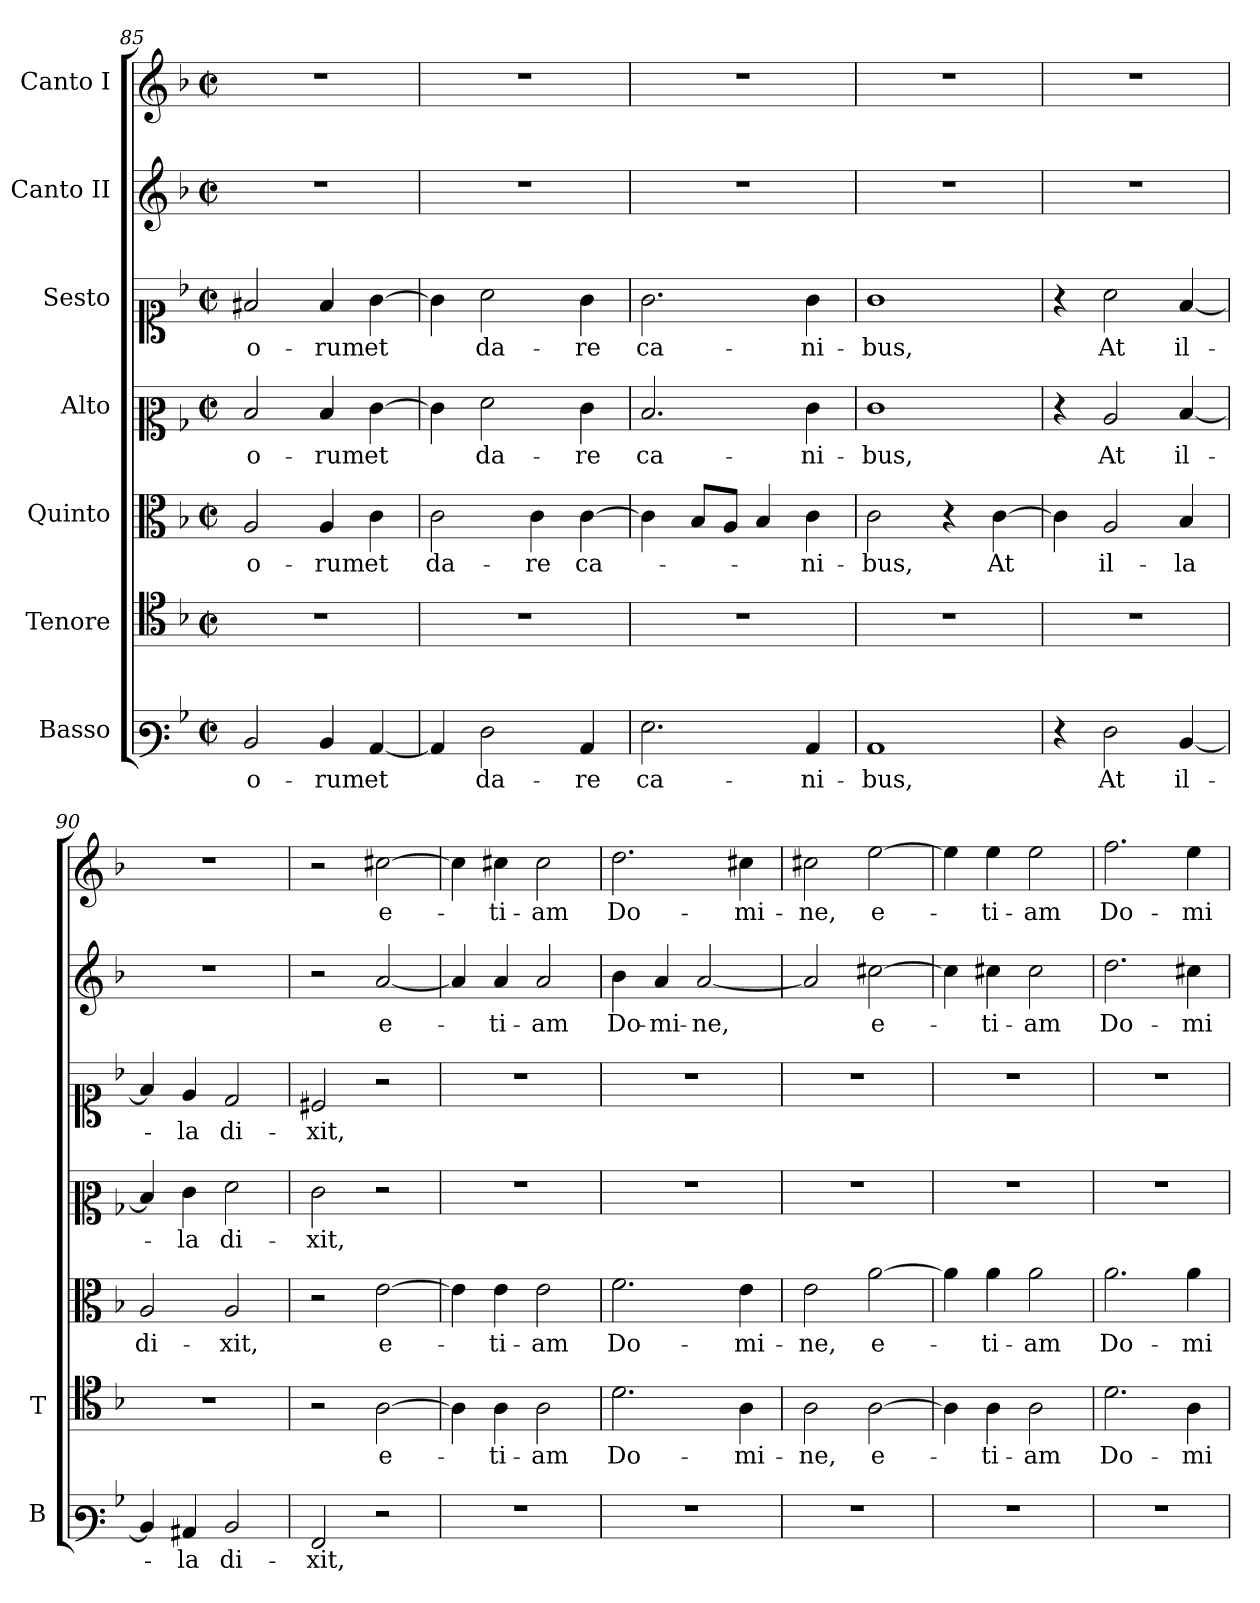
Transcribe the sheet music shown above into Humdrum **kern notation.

**kern	**text	**kern	**text	**kern	**text	**kern	**text	**kern	**text	**kern	**text	**kern	**text
*part7	*part7	*part6	*part6	*part5	*part5	*part4	*part4	*part3	*part3	*part2	*part2	*part1	*part1
*staff7	*staff7	*staff6	*staff6	*staff5	*staff5	*staff4	*staff4	*staff3	*staff3	*staff2	*staff2	*staff1	*staff1
*I"Basso	*	*I"Tenore	*	*I"Quinto	*	*I"Alto	*	*I"Sesto	*	*I"Canto II	*	*I"Canto I	*
*I'B	*	*I'T	*	*	*	*	*	*	*	*	*	*	*
*clefF3	*	*clefC4	*	*clefC3	*	*clefC2	*	*clefC1	*	*clefG2	*	*clefG2	*
*k[b-]	*	*k[b-]	*	*k[b-]	*	*k[b-]	*	*k[b-]	*	*k[b-]	*	*k[b-]	*
*F:	*	*F:	*	*F:	*	*F:	*	*F:	*	*F:	*	*F:	*
*M2/2	*	*M2/2	*	*M2/2	*	*M2/2	*	*M2/2	*	*M2/2	*	*M2/2	*
*met(c|)	*	*met(c|)	*	*met(c|)	*	*met(c|)	*	*met(c|)	*	*met(c|)	*	*met(c|)	*
=85	=85	=85	=85	=85	=85	=85	=85	=85	=85	=85	=85	=85	=85
!	!LO:LY:b	!	!	!	!LO:LY:b	!	!LO:LY:b	!	!LO:LY:b	!	!	!	!
2D/	-o-	1r	.	2A/	-o-	2d/	-o-	2f#X/	-o-	1r	.	1r	.
!	!LO:LY:b	!	!	!	!LO:LY:b	!	!LO:LY:b	!	!LO:LY:b	!	!	!	!
4D/	-rum	.	.	4A/	-rum	4d/	-rum	4f#/	-rum	.	.	.	.
!	!LO:LY:b	!	!	!	!LO:LY:b	!	!LO:LY:b	!	!LO:LY:b	!	!	!	!
[<4C/	et	.	.	4c\	et	[>4e\	et	[>4g\	et	.	.	.	.
!!LO:LB:g=z
=86	=86	=86	=86	=86	=86	=86	=86	=86	=86	=86	=86	=86	=86
!	!	!	!	!	!LO:LY:b	!	!	!	!	!	!	!	!
4C/]	.	1r	.	2c\	da-	4e\]	.	4g\]	.	1r	.	1r	.
!	!LO:LY:b	!	!	!	!	!	!LO:LY:b	!	!LO:LY:b	!	!	!	!
2F\	da-	.	.	.	.	2f\	da-	2a\	da-	.	.	.	.
!	!	!	!	!	!LO:LY:b	!	!	!	!	!	!	!	!
.	.	.	.	4c\	-re	.	.	.	.	.	.	.	.
!	!LO:LY:b	!	!	!	!LO:LY:b	!	!LO:LY:b	!	!LO:LY:b	!	!	!	!
4C/	-re	.	.	[>4c\	ca-	4e\	-re	4g\	-re	.	.	.	.
=87	=87	=87	=87	=87	=87	=87	=87	=87	=87	=87	=87	=87	=87
!	!LO:LY:b	!	!	!	!	!	!LO:LY:b	!	!LO:LY:b	!	!	!	!
2.G\	ca-	1r	.	4c\]	.	2.d/	ca-	2.g\	ca-	1r	.	1r	.
.	.	.	.	8B-/L	.	.	.	.	.	.	.	.	.
.	.	.	.	8A/J	.	.	.	.	.	.	.	.	.
.	.	.	.	4B-/	.	.	.	.	.	.	.	.	.
!	!LO:LY:b	!	!	!	!LO:LY:b	!	!LO:LY:b	!	!LO:LY:b	!	!	!	!
4C/	-ni-	.	.	4c\	-ni-	4e\	-ni-	4g\	-ni-	.	.	.	.
=88	=88	=88	=88	=88	=88	=88	=88	=88	=88	=88	=88	=88	=88
!	!LO:LY:b	!	!	!	!LO:LY:b	!	!LO:LY:b	!	!LO:LY:b	!	!	!	!
1C	-bus,	1r	.	2c\	-bus,	1e	-bus,	1g	-bus,	1r	.	1r	.
.	.	.	.	4r	.	.	.	.	.	.	.	.	.
!	!	!	!	!	!LO:LY:b	!	!	!	!	!	!	!	!
.	.	.	.	[>4c\	At	.	.	.	.	.	.	.	.
=89	=89	=89	=89	=89	=89	=89	=89	=89	=89	=89	=89	=89	=89
4r	.	1r	.	4c\]	.	4r	.	4r	.	1r	.	1r	.
!	!LO:LY:b	!	!	!	!LO:LY:b	!	!LO:LY:b	!	!LO:LY:b	!	!	!	!
2F\	At	.	.	2A/	il-	2c/	At	2a\	At	.	.	.	.
!	!LO:LY:b	!	!	!	!LO:LY:b	!	!LO:LY:b	!	!LO:LY:b	!	!	!	!
[<4D/	il-	.	.	4B-/	-la	[<4d/	il-	[<4f/	il-	.	.	.	.
=90	=90	=90	=90	=90	=90	=90	=90	=90	=90	=90	=90	=90	=90
!	!	!	!	!	!LO:LY:b	!	!	!	!	!	!	!	!
4D/]	.	1r	.	2A/	di-	4d/]	.	4f/]	.	1r	.	1r	.
!	!LO:LY:b	!	!	!	!	!	!LO:LY:b	!	!LO:LY:b	!	!	!	!
4C#X/	-la	.	.	.	.	4e\	-la	4e/	-la	.	.	.	.
!	!LO:LY:b	!	!	!	!LO:LY:b	!	!LO:LY:b	!	!LO:LY:b	!	!	!	!
2D/	di-	.	.	2A/	-xit,	2f\	di-	2d/	di-	.	.	.	.
!!LO:PB:g=z
=91	=91	=91	=91	=91	=91	=91	=91	=91	=91	=91	=91	=91	=91
!	!LO:LY:b	!	!	!	!	!	!LO:LY:b	!	!LO:LY:b	!	!	!	!
2AA/	-xit,	2r	.	2r	.	2e\	-xit,	2c#X/	-xit,	2r	.	2r	.
!	!	!	!LO:LY:b	!	!LO:LY:b	!	!	!	!	!	!LO:LY:b	!	!LO:LY:b
2r	.	[>2A\	e-	[>2e\	e-	2r	.	2r	.	[<2a/	e-	[>2cc#X\	e-
=92	=92	=92	=92	=92	=92	=92	=92	=92	=92	=92	=92	=92	=92
1r	.	4A\]	.	4e\]	.	1r	.	1r	.	4a/]	.	4cc#\]	.
!	!	!	!LO:LY:b	!	!LO:LY:b	!	!	!	!	!	!LO:LY:b	!	!LO:LY:b
.	.	4A\	-ti-	4e\	-ti-	.	.	.	.	4a/	-ti-	4cc#X\	-ti-
!	!	!	!LO:LY:b	!	!LO:LY:b	!	!	!	!	!	!LO:LY:b	!	!LO:LY:b
.	.	2A\	-am	2e\	-am	.	.	.	.	2a/	-am	2cc#\	-am
=93	=93	=93	=93	=93	=93	=93	=93	=93	=93	=93	=93	=93	=93
!	!	!	!LO:LY:b	!	!LO:LY:b	!	!	!	!	!	!LO:LY:b	!	!LO:LY:b
1r	.	2.d\	Do-	2.f\	Do-	1r	.	1r	.	4b-\	Do-	2.dd\	Do-
!	!	!	!	!	!	!	!	!	!	!	!LO:LY:b	!	!
.	.	.	.	.	.	.	.	.	.	4a/	-mi-	.	.
!	!	!	!	!	!	!	!	!	!	!	!LO:LY:b	!	!
.	.	.	.	.	.	.	.	.	.	[<2a/	-ne,	.	.
!	!	!	!LO:LY:b	!	!LO:LY:b	!	!	!	!	!	!	!	!LO:LY:b
.	.	4A\	-mi-	4e\	-mi-	.	.	.	.	.	.	4cc#X\	-mi-
=94	=94	=94	=94	=94	=94	=94	=94	=94	=94	=94	=94	=94	=94
!	!	!	!LO:LY:b	!	!LO:LY:b	!	!	!	!	!	!	!	!LO:LY:b
1r	.	2A\	-ne,	2e\	-ne,	1r	.	1r	.	2a/]	.	2cc#X\	-ne,
!	!	!	!LO:LY:b	!	!LO:LY:b	!	!	!	!	!	!LO:LY:b	!	!LO:LY:b
.	.	[>2A\	e-	[>2a\	e-	.	.	.	.	[>2cc#X\	e-	[>2ee\	e-
=95	=95	=95	=95	=95	=95	=95	=95	=95	=95	=95	=95	=95	=95
1r	.	4A\]	.	4a\]	.	1r	.	1r	.	4cc#\]	.	4ee\]	.
!	!	!	!LO:LY:b	!	!LO:LY:b	!	!	!	!	!	!LO:LY:b	!	!LO:LY:b
.	.	4A\	-ti-	4a\	-ti-	.	.	.	.	4cc#X\	-ti-	4ee\	-ti-
!	!	!	!LO:LY:b	!	!LO:LY:b	!	!	!	!	!	!LO:LY:b	!	!LO:LY:b
.	.	2A\	-am	2a\	-am	.	.	.	.	2cc#\	-am	2ee\	-am
=96	=96	=96	=96	=96	=96	=96	=96	=96	=96	=96	=96	=96	=96
!	!	!	!LO:LY:b	!	!LO:LY:b	!	!	!	!	!	!LO:LY:b	!	!LO:LY:b
1r	.	2.d\	Do-	2.a\	Do-	1r	.	1r	.	2.dd\	Do-	2.ff\	Do-
!	!	!	!LO:LY:b	!	!LO:LY:b	!	!	!	!	!	!LO:LY:b	!	!LO:LY:b
.	.	4A\	-mi-	4a\	-mi-	.	.	.	.	4cc#X\	-mi-	4ee\	-mi-
=	=	=	=	=	=	=	=	=	=	=	=	=	=
*-	*-	*-	*-	*-	*-	*-	*-	*-	*-	*-	*-	*-	*-
